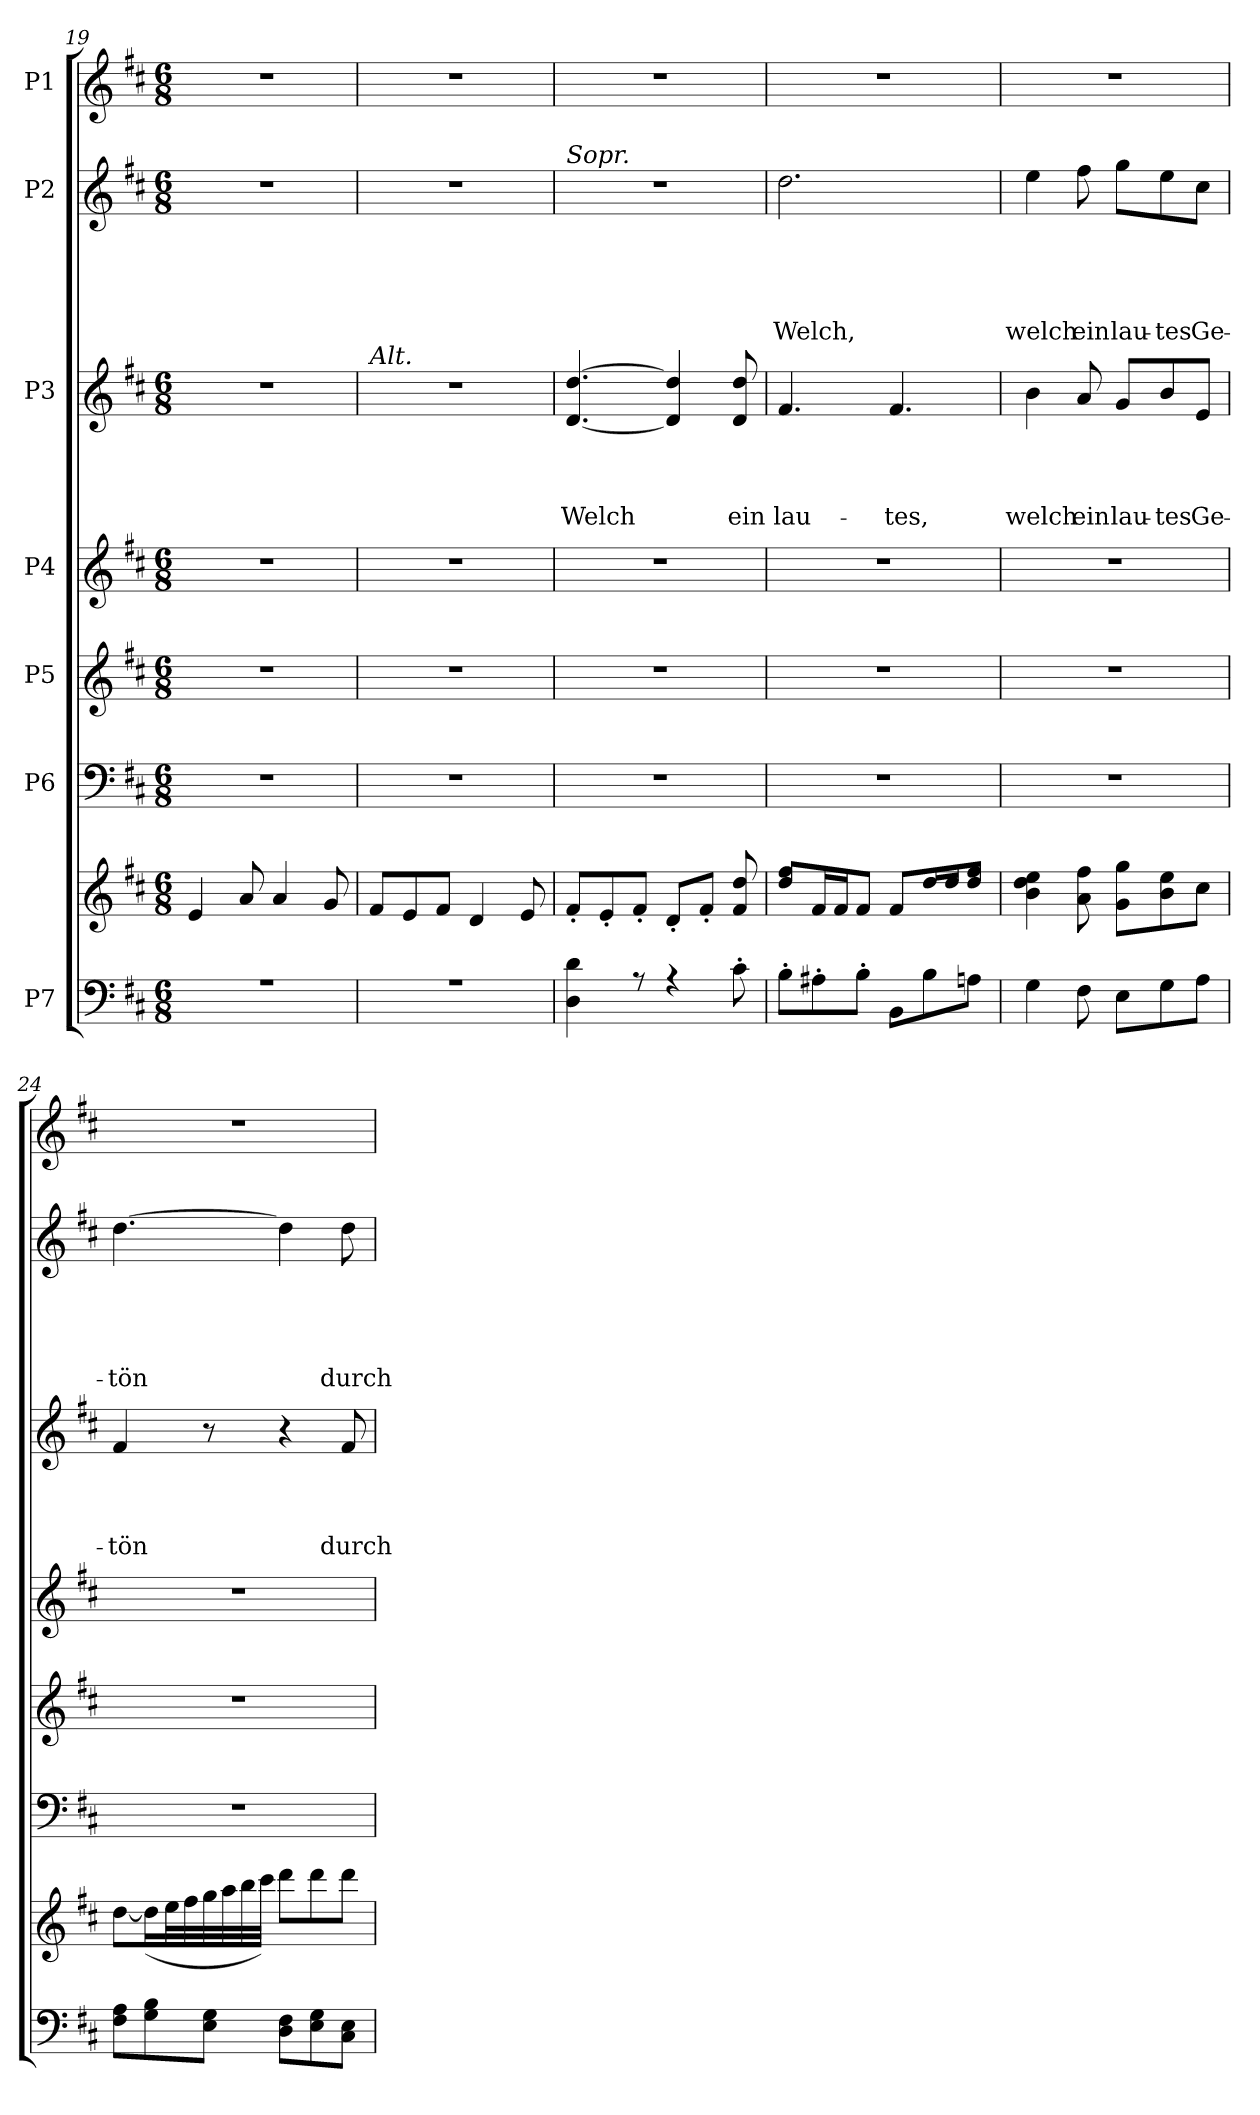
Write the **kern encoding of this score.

**kern	**kern	**kern	**kern	**kern	**kern	**text	**text	**text	**text	**kern	**text	**text	**text	**text	**text	**kern
*part7	*part7	*part6	*part5	*part4	*part3	*part3	*part3	*part3	*part3	*part2	*part2	*part2	*part2	*part2	*part2	*part1
*staff8	*staff7	*staff6	*staff5	*staff4	*staff3	*staff3	*staff3	*staff3	*staff3	*staff2	*staff2	*staff2	*staff2	*staff2	*staff2	*staff1
*I"P7	*	*I"P6	*I"P5	*I"P4	*I"P3	*	*	*	*	*I"P2	*	*	*	*	*	*I"P1
*clefF4	*clefG2	*clefF4	*clefG2	*clefG2	*clefG2	*	*	*	*	*clefG2	*	*	*	*	*	*clefG2
*	*	*	*ITrd7c12	*ITrd7c12	*	*	*	*	*	*	*	*	*	*	*	*ITrd7c12
*k[f#c#]	*k[f#c#]	*k[f#c#]	*k[f#c#]	*k[f#c#]	*k[f#c#]	*	*	*	*	*k[f#c#]	*	*	*	*	*	*k[f#c#]
*D:	*D:	*D:	*D:	*D:	*D:	*	*	*	*	*D:	*	*	*	*	*	*D:
*M6/8	*M6/8	*M6/8	*M6/8	*M6/8	*M6/8	*	*	*	*	*M6/8	*	*	*	*	*	*M6/8
=19	=19	=19	=19	=19	=19	=19	=19	=19	=19	=19	=19	=19	=19	=19	=19	=19
!LO:N:vis=1	!	!LO:N:vis=1	!LO:N:vis=1	!LO:N:vis=1	!LO:N:vis=1	!	!	!	!	!LO:N:vis=1	!	!	!	!	!	!LO:N:vis=1
*^	*^	*	*	*	*	*	*	*	*	*	*	*	*	*	*	*
2.r	2.ryy	2.ryy	4e/	2.r	2.r	2.r	2.r	.	.	.	.	2.r	.	.	.	.	.	2.r
.	.	.	8a/	.	.	.	.	.	.	.	.	.	.	.	.	.	.	.
.	.	.	4a/	.	.	.	.	.	.	.	.	.	.	.	.	.	.	.
.	.	.	8g/	.	.	.	.	.	.	.	.	.	.	.	.	.	.	.
=20	=20	=20	=20	=20	=20	=20	=20	=20	=20	=20	=20	=20	=20	=20	=20	=20	=20	=20
!	!	!	!	!	!	!	!LO:TX:a:i:t=Alt.	!	!	!	!	!	!	!	!	!	!	!
!LO:N:vis=1	!	!	!	!LO:N:vis=1	!LO:N:vis=1	!LO:N:vis=1	!LO:N:vis=1	!	!	!	!	!LO:N:vis=1	!	!	!	!	!	!LO:N:vis=1
2.r	2.ryy	2.ryy	8f#/L	2.r	2.r	2.r	2.r	.	.	.	.	2.r	.	.	.	.	.	2.r
.	.	.	8e/	.	.	.	.	.	.	.	.	.	.	.	.	.	.	.
.	.	.	8f#/J	.	.	.	.	.	.	.	.	.	.	.	.	.	.	.
.	.	.	4d/	.	.	.	.	.	.	.	.	.	.	.	.	.	.	.
.	.	.	8e/	.	.	.	.	.	.	.	.	.	.	.	.	.	.	.
=21	=21	=21	=21	=21	=21	=21	=21	=21	=21	=21	=21	=21	=21	=21	=21	=21	=21	=21
!	!	!	!	!	!	!	!	!	!	!	!	!LO:TX:a:i:t=Sopr.	!	!	!	!	!	!
!	!	!	!	!LO:N:vis=1	!LO:N:vis=1	!LO:N:vis=1	!	!	!	!	!LO:LY:b	!LO:N:vis=1	!	!	!	!	!	!LO:N:vis=1
4D\ 4d\	2.ryy	2.ryy	8f#'>/L	2.r	2.r	2.r	[<4.d/ [>4.dd/	.	.	.	Welch	2.r	.	.	.	.	.	2.r
.	.	.	8e'>/	.	.	.	.	.	.	.	.	.	.	.	.	.	.	.
8r	.	.	8f#'>/J	.	.	.	.	.	.	.	.	.	.	.	.	.	.	.
4r	.	.	8d'>/L	.	.	.	4d/] 4dd/]	.	.	.	.	.	.	.	.	.	.	.
.	.	.	8f#'>/J	.	.	.	.	.	.	.	.	.	.	.	.	.	.	.
!	!	!	!	!	!	!	!	!	!	!	!LO:LY:b	!	!	!	!	!	!	!
8c#'>\	.	.	8f#/ 8dd/	.	.	.	8d/ 8dd/	.	.	.	ein	.	.	.	.	.	.	.
=22	=22	=22	=22	=22	=22	=22	=22	=22	=22	=22	=22	=22	=22	=22	=22	=22	=22	=22
!	!	!	!	!LO:N:vis=1	!LO:N:vis=1	!LO:N:vis=1	!	!	!	!	!LO:LY:b	!	!	!	!	!	!LO:LY:b	!LO:N:vis=1
8B'>\L	2.ryy	2.ryy	8dd/ 8ff#/L	2.r	2.r	2.r	4.f#/	.	.	.	lau-	2.dd\	.	.	.	.	Welch,	2.r
8A#X'>\	.	.	16f#/L	.	.	.	.	.	.	.	.	.	.	.	.	.	.	.
.	.	.	16f#/J	.	.	.	.	.	.	.	.	.	.	.	.	.	.	.
8B'>\J	.	.	8f#/J	.	.	.	.	.	.	.	.	.	.	.	.	.	.	.
!	!	!	!	!	!	!	!	!	!	!	!LO:LY:b	!	!	!	!	!	!	!
8BB\L	.	.	8f#/L	.	.	.	4.f#/	.	.	.	-tes,	.	.	.	.	.	.	.
8B\	.	.	16dd/L	.	.	.	.	.	.	.	.	.	.	.	.	.	.	.
.	.	.	16dd/J	.	.	.	.	.	.	.	.	.	.	.	.	.	.	.
8An\J	.	.	8dd/ 8ff#/J	.	.	.	.	.	.	.	.	.	.	.	.	.	.	.
=23	=23	=23	=23	=23	=23	=23	=23	=23	=23	=23	=23	=23	=23	=23	=23	=23	=23	=23
!	!	!	!	!LO:N:vis=1	!LO:N:vis=1	!LO:N:vis=1	!	!	!	!	!LO:LY:b	!	!	!	!	!	!LO:LY:b	!LO:N:vis=1
4G\	2.ryy	2.ryy	4b\ 4dd\ 4ee\	2.r	2.r	2.r	4b\	.	.	.	welch	4ee\	.	.	.	.	welch	2.r
!	!	!	!	!	!	!	!	!	!	!	!LO:LY:b	!	!	!	!	!	!LO:LY:b	!
8F#\	.	.	8a\ 8ff#\	.	.	.	8a/	.	.	.	ein	8ff#\	.	.	.	.	ein	.
!	!	!	!	!	!	!	!	!	!	!	!LO:LY:b	!	!	!	!	!	!LO:LY:b	!
8E\L	.	.	8g\ 8gg\L	.	.	.	8g/L	.	.	.	lau-	8gg\L	.	.	.	.	lau-	.
!	!	!	!	!	!	!	!	!	!	!	!LO:LY:b	!	!	!	!	!	!LO:LY:b	!
8G\	.	.	8b\ 8ee\	.	.	.	8b/	.	.	.	-tes	8ee\	.	.	.	.	-tes	.
!	!	!	!	!	!	!	!	!	!	!	!LO:LY:b	!	!	!	!	!	!LO:LY:b	!
8A\J	.	.	8cc#\J	.	.	.	8e/J	.	.	.	Ge-	8cc#\J	.	.	.	.	Ge-	.
!!LO:PB:g=z
=24	=24	=24	=24	=24	=24	=24	=24	=24	=24	=24	=24	=24	=24	=24	=24	=24	=24	=24
!	!	!	!	!LO:N:vis=1	!LO:N:vis=1	!LO:N:vis=1	!	!	!	!	!LO:LY:b	!	!	!	!	!	!LO:LY:b	!LO:N:vis=1
8F#\ 8A\L	2.ryy	2.ryy	[>8dd\L	2.r	2.r	2.r	4f#/	.	.	.	-tön	[>4.dd\	.	.	.	.	-tön	2.r
8G\ 8B\	.	.	(>16dd\L]	.	.	.	.	.	.	.	.	.	.	.	.	.	.	.
.	.	.	32ee\L	.	.	.	.	.	.	.	.	.	.	.	.	.	.	.
.	.	.	32ff#\	.	.	.	.	.	.	.	.	.	.	.	.	.	.	.
8E\ 8G\J	.	.	32gg\	.	.	.	8r	.	.	.	.	.	.	.	.	.	.	.
.	.	.	32aa\	.	.	.	.	.	.	.	.	.	.	.	.	.	.	.
.	.	.	32bb\	.	.	.	.	.	.	.	.	.	.	.	.	.	.	.
.	.	.	32ccc#\JJJ)	.	.	.	.	.	.	.	.	.	.	.	.	.	.	.
8D\ 8F#\L	.	.	8ddd\L	.	.	.	4r	.	.	.	.	4dd\]	.	.	.	.	.	.
8E\ 8G\	.	.	8ddd\	.	.	.	.	.	.	.	.	.	.	.	.	.	.	.
!	!	!	!	!	!	!	!	!	!	!	!LO:LY:b	!	!	!	!	!	!LO:LY:b	!
8C#\ 8E\J	.	.	8ddd\J	.	.	.	8f#/	.	.	.	durch-	8dd\	.	.	.	.	durch-	.
*v	*v	*	*	*	*	*	*	*	*	*	*	*	*	*	*	*	*	*
*	*v	*v	*	*	*	*	*	*	*	*	*	*	*	*	*	*	*
=	=	=	=	=	=	=	=	=	=	=	=	=	=	=	=	=
*-	*-	*-	*-	*-	*-	*-	*-	*-	*-	*-	*-	*-	*-	*-	*-	*-
